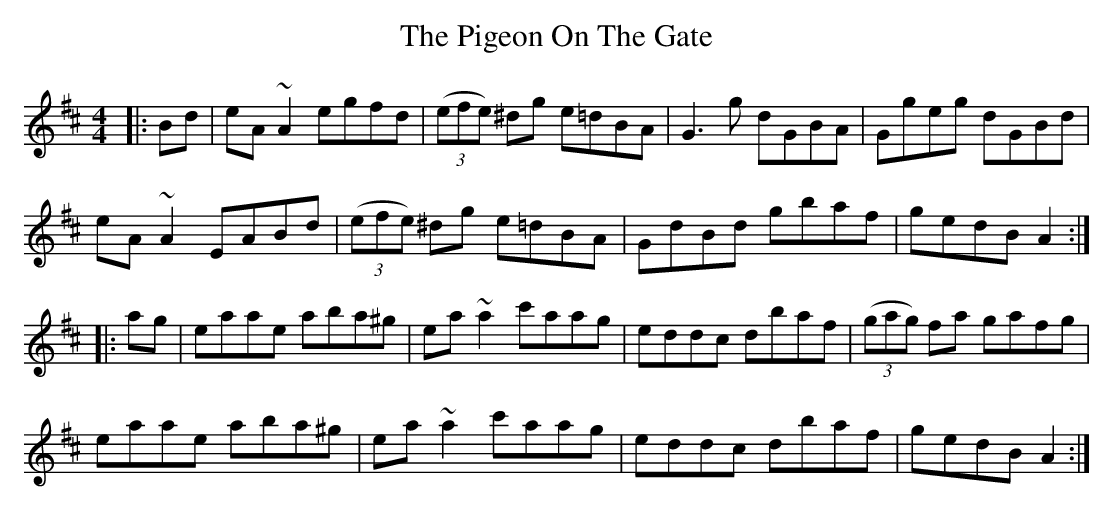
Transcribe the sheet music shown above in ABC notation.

X:1
T: The Pigeon On The Gate
M: 4/4
L: 1/8
K: Amix
|:Bd|eA~A2 egfd|((3efe) ^dg e=dBA|G3g dGBA|Ggeg dGBd|
eA~A2 EABd|((3efe) ^dg e=dBA|GdBd gbaf|gedB A2:|
|:ag|eaae aba^g|ea~a2 c'aag|eddc dbaf|((3gag) fa gafg|
eaae aba^g|ea~a2 c'aag|eddc dbaf|gedB A2:|
